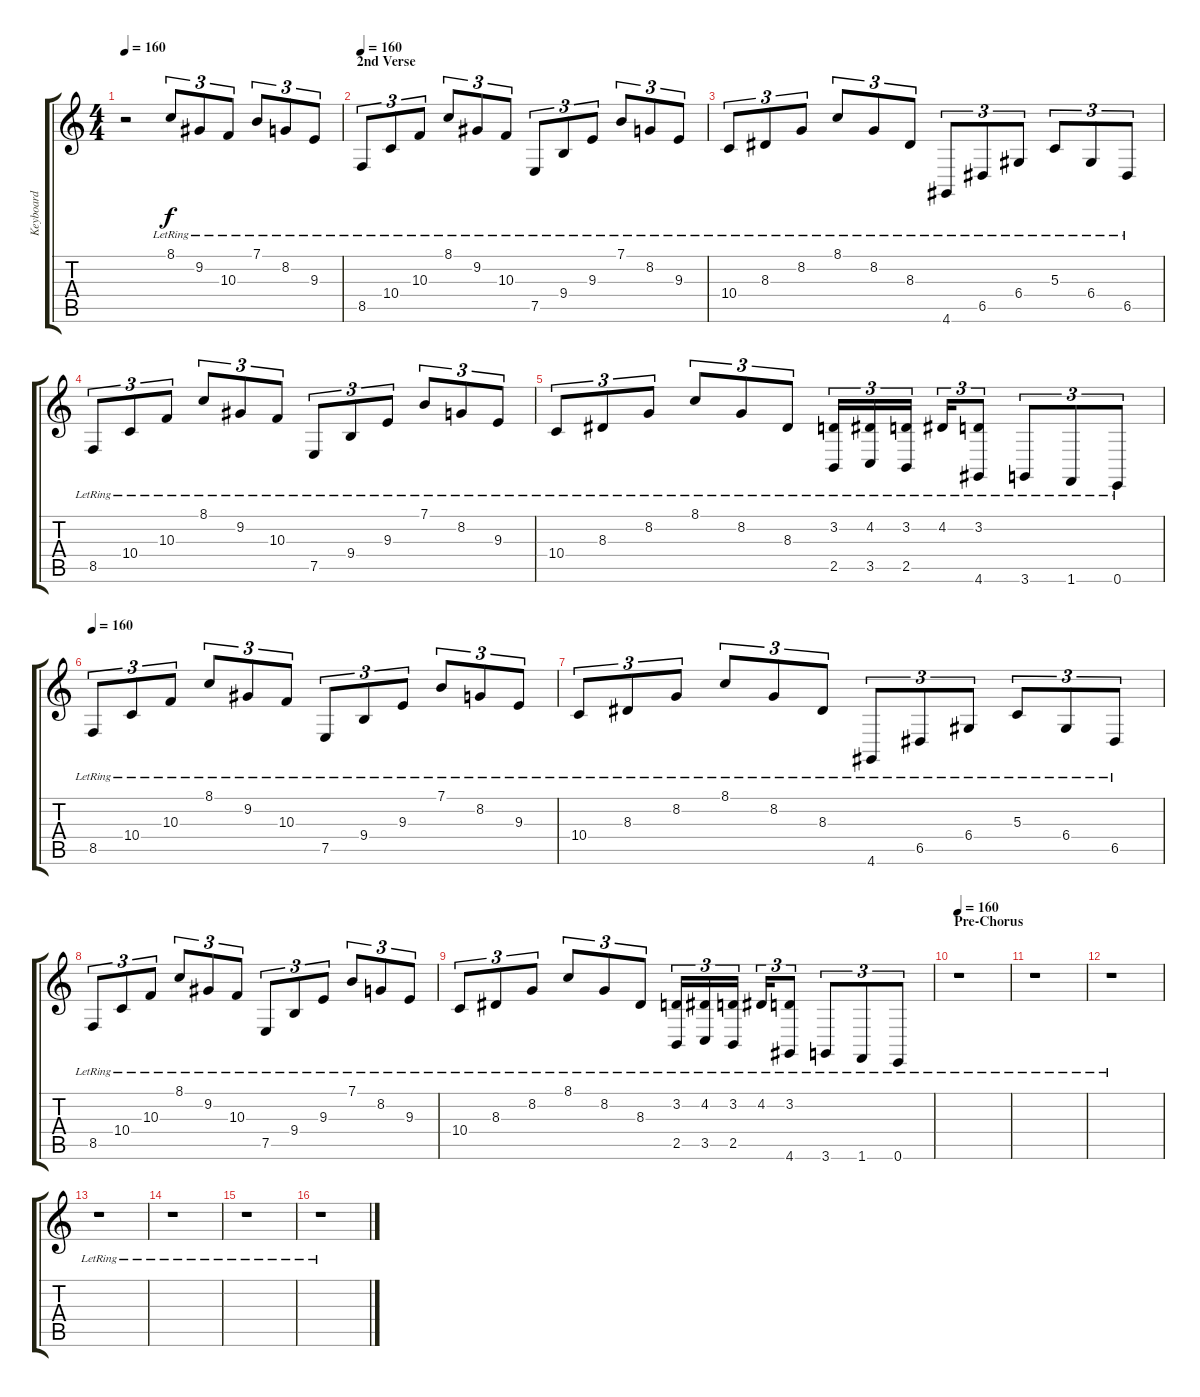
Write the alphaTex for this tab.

\track ("Keyboard" "Keyboard") {instrument harpsichord}
\staff {score tabs}
\tuning (E4 B3 G3 D3 A2 E2) {hide}
\ts (4 4)
\tempo 160
\clef g2
\ks c
r.2{dy f} 8.1{lr}.8{tu (3 2)} 9.2{lr}.8{tu (3 2)} 10.3{lr}.8{tu (3 2)} 7.1{lr}.8{tu (3 2)} 8.2{lr}.8{tu (3 2)} 9.3{lr}.8{tu (3 2)} |
\section ("" "2nd Verse")
\tempo 160
8.5{lr}.8{tu (3 2)} 10.4{lr}.8{tu (3 2)} 10.3{lr}.8{tu (3 2)} 8.1{lr}.8{tu (3 2)} 9.2{lr}.8{tu (3 2)} 10.3{lr}.8{tu (3 2)} 7.5{lr}.8{tu (3 2)} 9.4{lr}.8{tu (3 2)} 9.3{lr}.8{tu (3 2)} 7.1{lr}.8{tu (3 2)} 8.2{lr}.8{tu (3 2)} 9.3{lr}.8{tu (3 2)} |
10.4{lr}.8{tu (3 2)} 8.3{lr}.8{tu (3 2)} 8.2{lr}.8{tu (3 2)} 8.1{lr}.8{tu (3 2)} 8.2{lr}.8{tu (3 2)} 8.3{lr}.8{tu (3 2)} 4.6{lr}.8{tu (3 2)} 6.5{lr}.8{tu (3 2)} 6.4{lr}.8{tu (3 2)} 5.3{lr}.8{tu (3 2)} 6.4{lr}.8{tu (3 2)} 6.5{lr}.8{tu (3 2)} |
8.5{lr}.8{tu (3 2)} 10.4{lr}.8{tu (3 2)} 10.3{lr}.8{tu (3 2)} 8.1{lr}.8{tu (3 2)} 9.2{lr}.8{tu (3 2)} 10.3{lr}.8{tu (3 2)} 7.5{lr}.8{tu (3 2)} 9.4{lr}.8{tu (3 2)} 9.3{lr}.8{tu (3 2)} 7.1{lr}.8{tu (3 2)} 8.2{lr}.8{tu (3 2)} 9.3{lr}.8{tu (3 2)} |
10.4{lr}.8{tu (3 2)} 8.3{lr}.8{tu (3 2)} 8.2{lr}.8{tu (3 2)} 8.1{lr}.8{tu (3 2)} 8.2{lr}.8{tu (3 2)} 8.3{lr}.8{tu (3 2)} (3.2{lr} 2.5{lr}).16{tu (3 2)} (4.2{lr} 3.5{lr}).16{tu (3 2)} (3.2{lr} 2.5{lr}).16{tu (3 2)} 4.2{lr}.16{tu (3 2)} (3.2{lr} 4.6{lr}).8{tu (3 2)} 3.6{lr}.8{tu (3 2)} 1.6{lr}.8{tu (3 2)} 0.6{lr}.8{tu (3 2)} |
\tempo 160
8.5{lr}.8{tu (3 2)} 10.4{lr}.8{tu (3 2)} 10.3{lr}.8{tu (3 2)} 8.1{lr}.8{tu (3 2)} 9.2{lr}.8{tu (3 2)} 10.3{lr}.8{tu (3 2)} 7.5{lr}.8{tu (3 2)} 9.4{lr}.8{tu (3 2)} 9.3{lr}.8{tu (3 2)} 7.1{lr}.8{tu (3 2)} 8.2{lr}.8{tu (3 2)} 9.3{lr}.8{tu (3 2)} |
10.4{lr}.8{tu (3 2)} 8.3{lr}.8{tu (3 2)} 8.2{lr}.8{tu (3 2)} 8.1{lr}.8{tu (3 2)} 8.2{lr}.8{tu (3 2)} 8.3{lr}.8{tu (3 2)} 4.6{lr}.8{tu (3 2)} 6.5{lr}.8{tu (3 2)} 6.4{lr}.8{tu (3 2)} 5.3{lr}.8{tu (3 2)} 6.4{lr}.8{tu (3 2)} 6.5{lr}.8{tu (3 2)} |
8.5{lr}.8{tu (3 2)} 10.4{lr}.8{tu (3 2)} 10.3{lr}.8{tu (3 2)} 8.1{lr}.8{tu (3 2)} 9.2{lr}.8{tu (3 2)} 10.3{lr}.8{tu (3 2)} 7.5{lr}.8{tu (3 2)} 9.4{lr}.8{tu (3 2)} 9.3{lr}.8{tu (3 2)} 7.1{lr}.8{tu (3 2)} 8.2{lr}.8{tu (3 2)} 9.3{lr}.8{tu (3 2)} |
10.4{lr}.8{tu (3 2)} 8.3{lr}.8{tu (3 2)} 8.2{lr}.8{tu (3 2)} 8.1{lr}.8{tu (3 2)} 8.2{lr}.8{tu (3 2)} 8.3{lr}.8{tu (3 2)} (3.2{lr} 2.5{lr}).16{tu (3 2)} (4.2{lr} 3.5{lr}).16{tu (3 2)} (3.2{lr} 2.5{lr}).16{tu (3 2)} 4.2{lr}.16{tu (3 2)} (3.2{lr} 4.6{lr}).8{tu (3 2)} 3.6{lr}.8{tu (3 2)} 1.6{lr}.8{tu (3 2)} 0.6{lr}.8{tu (3 2)} |
\section ("" "Pre-Chorus")
\tempo 160
r.1 |
r.1 |
r.1 |
r.1 |
r.1 |
r.1 |
r.1
